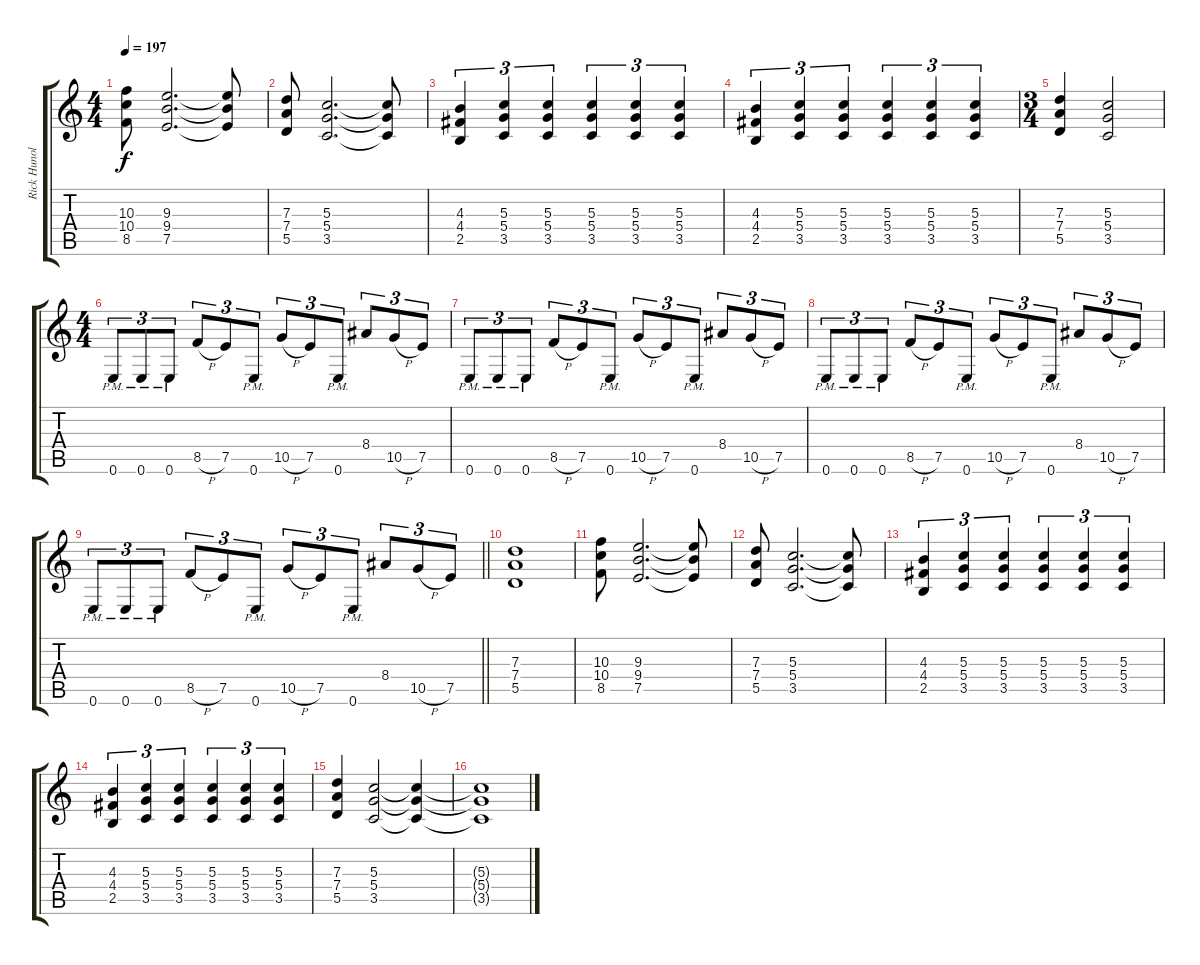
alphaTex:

\track ("Rick Hunolt" "Rick Hunol") {instrument distortionguitar}
\staff {score tabs}
\tuning (E4 B3 G3 D3 A2 E2) {hide}
\ts (4 4)
\tempo 197
\clef g2
\ks c
(10.3 10.4 8.5).8{dy f} (9.3 9.4 7.5).2{d} (9.3{t} 9.4{t} 7.5{t}).8 |
(7.3 7.4 5.5).8 (5.3 5.4 3.5).2{d} (5.3{t} 5.4{t} 3.5{t}).8 |
(4.3 4.4 2.5).4{tu (3 2)} (5.3 5.4 3.5).4{tu (3 2)} (5.3 5.4 3.5).4{tu (3 2)} (5.3 5.4 3.5).4{tu (3 2)} (5.3 5.4 3.5).4{tu (3 2)} (5.3 5.4 3.5).4{tu (3 2)} |
(4.3 4.4 2.5).4{tu (3 2)} (5.3 5.4 3.5).4{tu (3 2)} (5.3 5.4 3.5).4{tu (3 2)} (5.3 5.4 3.5).4{tu (3 2)} (5.3 5.4 3.5).4{tu (3 2)} (5.3 5.4 3.5).4{tu (3 2)} |
\ts (3 4)
(7.3 7.4 5.5).4 (5.3 5.4 3.5).2 |
\ts (4 4)
0.6{pm}.8{tu (3 2)} 0.6{pm}.8{tu (3 2)} 0.6{pm}.8{tu (3 2)} 8.5{h}.8{tu (3 2)} 7.5.8{tu (3 2)} 0.6{pm}.8{tu (3 2)} 10.5{h}.8{tu (3 2)} 7.5.8{tu (3 2)} 0.6{pm}.8{tu (3 2)} 8.4.8{tu (3 2)} 10.5{h}.8{tu (3 2)} 7.5.8{tu (3 2)} |
0.6{pm}.8{tu (3 2)} 0.6{pm}.8{tu (3 2)} 0.6{pm}.8{tu (3 2)} 8.5{h}.8{tu (3 2)} 7.5.8{tu (3 2)} 0.6{pm}.8{tu (3 2)} 10.5{h}.8{tu (3 2)} 7.5.8{tu (3 2)} 0.6{pm}.8{tu (3 2)} 8.4.8{tu (3 2)} 10.5{h}.8{tu (3 2)} 7.5.8{tu (3 2)} |
0.6{pm}.8{tu (3 2)} 0.6{pm}.8{tu (3 2)} 0.6{pm}.8{tu (3 2)} 8.5{h}.8{tu (3 2)} 7.5.8{tu (3 2)} 0.6{pm}.8{tu (3 2)} 10.5{h}.8{tu (3 2)} 7.5.8{tu (3 2)} 0.6{pm}.8{tu (3 2)} 8.4.8{tu (3 2)} 10.5{h}.8{tu (3 2)} 7.5.8{tu (3 2)} |
\barLineRight lightlight
0.6{pm}.8{tu (3 2)} 0.6{pm}.8{tu (3 2)} 0.6{pm}.8{tu (3 2)} 8.5{h}.8{tu (3 2)} 7.5.8{tu (3 2)} 0.6{pm}.8{tu (3 2)} 10.5{h}.8{tu (3 2)} 7.5.8{tu (3 2)} 0.6{pm}.8{tu (3 2)} 8.4.8{tu (3 2)} 10.5{h}.8{tu (3 2)} 7.5.8{tu (3 2)} |
(7.3 7.4 5.5).1 |
(10.3 10.4 8.5).8 (9.3 9.4 7.5).2{d} (9.3{t} 9.4{t} 7.5{t}).8 |
(7.3 7.4 5.5).8 (5.3 5.4 3.5).2{d} (5.3{t} 5.4{t} 3.5{t}).8 |
(4.3 4.4 2.5).4{tu (3 2)} (5.3 5.4 3.5).4{tu (3 2)} (5.3 5.4 3.5).4{tu (3 2)} (5.3 5.4 3.5).4{tu (3 2)} (5.3 5.4 3.5).4{tu (3 2)} (5.3 5.4 3.5).4{tu (3 2)} |
(4.3 4.4 2.5).4{tu (3 2)} (5.3 5.4 3.5).4{tu (3 2)} (5.3 5.4 3.5).4{tu (3 2)} (5.3 5.4 3.5).4{tu (3 2)} (5.3 5.4 3.5).4{tu (3 2)} (5.3 5.4 3.5).4{tu (3 2)} |
(7.3 7.4 5.5).4 (5.3 5.4 3.5).2 (5.3{t} 5.4{t} 3.5{t}).4 |
(5.3{t} 5.4{t} 3.5{t}).1
